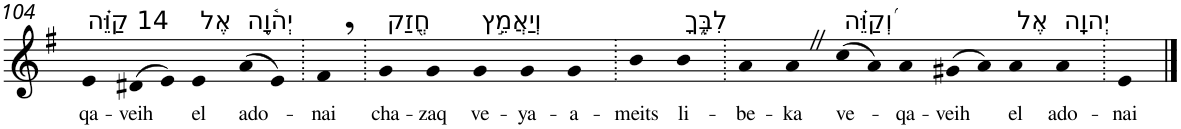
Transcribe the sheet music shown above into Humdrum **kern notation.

**kern	**text
*part1	*part1
*staff1	*staff1
*I"Piano	*
*I'Pno	*
!!LO:PB:g=z
*clefG2	*
*k[f#]	*
*G:	*
=104	=104
!LO:TX:a:t=14 קַוֵּ֗ה	!
!	!LO:LY:b
4e	qa-
!	!LO:LY:b
(>8d#X	-veih
8e)	.
!LO:TX:a:t=אֶל	!
!	!LO:LY:b
4e	el
!LO:TX:a:t=יְה֫וָ֥ה	!
!	!LO:LY:b
(>8a	ado-
8e)	.
=105.	=105.
!	!LO:LY:b
4f#,	-nai
=106.	=106.
!LO:TX:a:t=חֲ֭זַק	!
!	!LO:LY:b
4g	cha-
!	!LO:LY:b
4g	-zaq
!LO:TX:a:t=וְיַאֲמֵ֣ץ	!
!	!LO:LY:b
4g	ve-
!	!LO:LY:b
4g	-ya-
!	!LO:LY:b
4g	-a-
=107.	=107.
!	!LO:LY:b
4b	-meits
!LO:TX:a:t=לִבֶּ֑ךָ	!
!	!LO:LY:b
4b	li-
=108.	=108.
!	!LO:LY:b
4a	-be-
!	!LO:LY:b
4aZ	-ka
!LO:TX:a:t=וְ֝קַוֵּ֗ה	!
!	!LO:LY:b
(>8cc	ve-
8a)	.
!	!LO:LY:b
4a	-qa-
!	!LO:LY:b
(>8g#X	-veih
8a)	.
!LO:TX:a:t=אֶל	!
!	!LO:LY:b
4a	el
!LO:TX:a:t=יְהוָֽה	!
!	!LO:LY:b
4a	ado-
=109.	=109.
!	!LO:LY:b
4e	-nai
==	==
*-	*-
